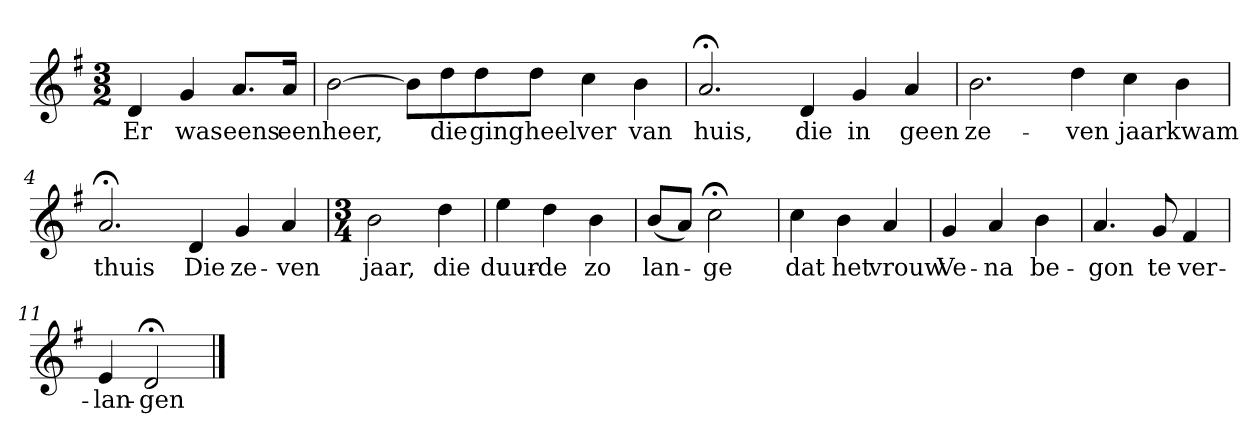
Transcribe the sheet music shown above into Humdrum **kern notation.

**kern	**text
*part1	*part1
*staff1	*staff1
*k[f#]	*
*G:	*
*M3/2	*
*MM120	*
=	=
4d	Er
4g	was
8.aL	eens
16aJk	een
=1	=1
[2b	heer,
8bL]	.
8dd	die
8dd	ging
8ddJ	heel
4cc	ver
4b	van
=2	=2
2.a;<	huis,
4d	die
4g	in
4a	geen
=3	=3
2.b	ze-
4dd	-ven
4cc	jaar
4b	kwam
=4	=4
2.a;<	thuis
4d	Die
4g	ze-
4a	-ven
=5	=5
*M3/4	*
2b	jaar,
4dd	die
=6	=6
4ee	duur-
4dd	-de
4b	zo
=7	=7
(8bL	lan-
8aJ)	.
2cc;<	-ge
=8	=8
4cc	dat
4b	het
4a	vrouw
=9	=9
4g	Ve-
4a	-na
4b	be-
=10	=10
4.a	-gon
8g	te
4f#	ver-
=11	=11
4e	-lan-
2d;<	-gen
==	==
*-	*-
